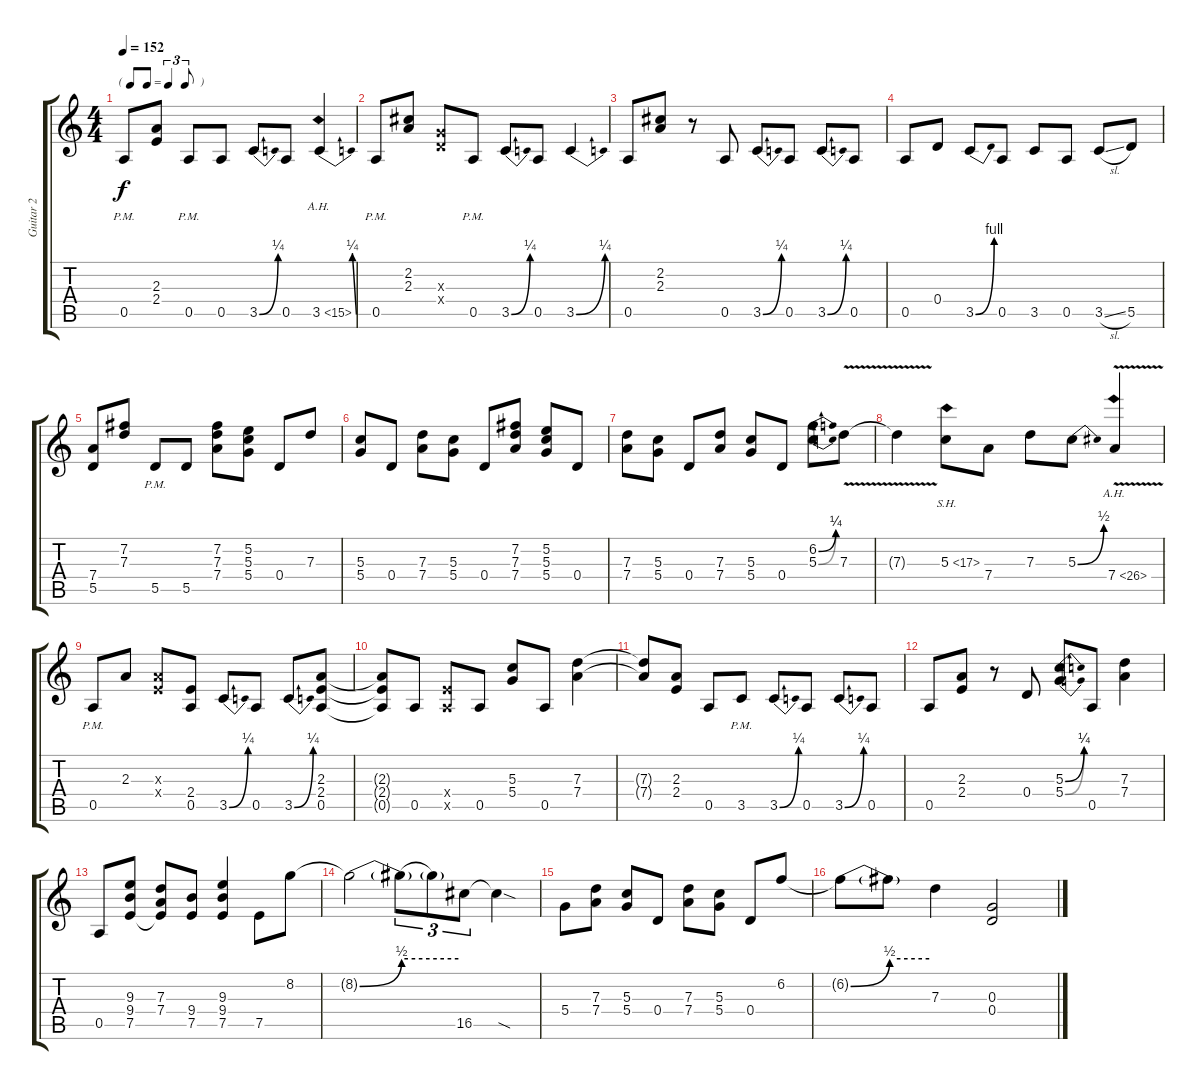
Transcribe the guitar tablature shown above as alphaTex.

\track ("Guitar 2" "Guitar 2") {instrument distortionguitar}
\staff {score tabs}
\tuning (E4 B3 G3 D3 A2 E2) {hide}
\ts (4 4)
\tf triplet8th
\tempo 152
\clef g2
\ks c
0.5{pm}.8{dy f} (2.3 2.4).8 0.5{pm}.8 0.5.8 3.5{be (bend 0 0 60 1)}.8 0.5.8 3.5{be (bend 0 0 60 1) ah 12}.4 |
0.5{pm}.8 (2.2 2.3).8 (0.3{x} 0.4{x}).8 0.5{pm}.8 3.5{be (bend 0 0 60 1)}.8 0.5.8 3.5{be (bend 0 0 60 1)}.4 |
0.5.8 (2.2 2.3).8 r.8 0.5.8 3.5{be (bend 0 0 60 1)}.8 0.5.8 3.5{be (bend 0 0 60 1)}.8 0.5.8 |
0.5.8 0.4.8 3.5{be (bend 0 0 60 4)}.8 0.5.8 3.5.8 0.5.8 3.5{sl}.8 5.5.8 |
(7.4 5.5).8 (7.2 7.3).8 5.5{pm}.8 5.5.8 (7.2 7.3 7.4).8 (5.2 5.3 5.4).8 0.4.8 7.3.8 |
(5.3 5.4).8 0.4.8 (7.3 7.4).8 (5.3 5.4).8 0.4.8 (7.2 7.3 7.4).8 (5.2 5.3 5.4).8 0.4.8 |
(7.3 7.4).8 (5.3 5.4).8 0.4.8 (7.3 7.4).8 (5.3 5.4).8 0.4.8 (6.2{be (bend 0 0 60 1)} 5.3{be (bend 0 0 60 1)}).8 7.3{v}.8 |
7.3{t}.4 5.3{sh 12}.8 7.4.8 7.3.8 5.3{be (bend 0 0 60 2)}.8 7.4{ah 19 v}.4 |
0.5{pm}.8 2.3.8 (2.3{x} 2.4{x}).8 (2.4 0.5).8 3.5{be (bend 0 0 60 1)}.8 0.5.8 3.5{be (bend 0 0 60 1)}.8 (2.3 2.4 0.5).8 |
(2.3{t} 2.4{t} 0.5{t}).8 0.5.8 (2.4{x} 0.5{x}).8 0.5.8 (5.3 5.4).8 0.5.8 (7.3 7.4).4 |
(7.3{t} 7.4{t}).8 (2.3 2.4).8 0.5.8 3.5{pm}.8 3.5{be (bend 0 0 60 1)}.8 0.5.8 3.5{be (bend 0 0 60 1)}.8 0.5.8 |
0.5.8 (2.3 2.4).8 r.8 0.4.8 (5.3{be (bend 0 0 60 1)} 5.4{be (bend 0 0 60 1)}).8 0.5.8 (7.3 7.4).4 |
0.5.8 (9.3 9.4 7.5).8 (7.3 7.4 7.5{t}).8 (9.4 7.5).8 (9.3 9.4 7.5).4 7.5.8 8.2.8 |
8.2{be (bend 0 0 60 2) t}.2 8.2{be (hold 0 2 60 2) t}.8{tu (3 2)} 8.2{t}.8{tu (3 2)} 16.5.8{tu (3 2)} 16.5{sod t}.4 |
5.4.8 (7.3 7.4).8 (5.3 5.4).8 0.4.8 (7.3 7.4).8 (5.3 5.4).8 0.4.8 6.2.8 |
6.2{be (bend 0 0 60 2) t}.8 6.2{be (hold 0 2 60 2) t}.8 7.3.4 (0.3 0.4).2
